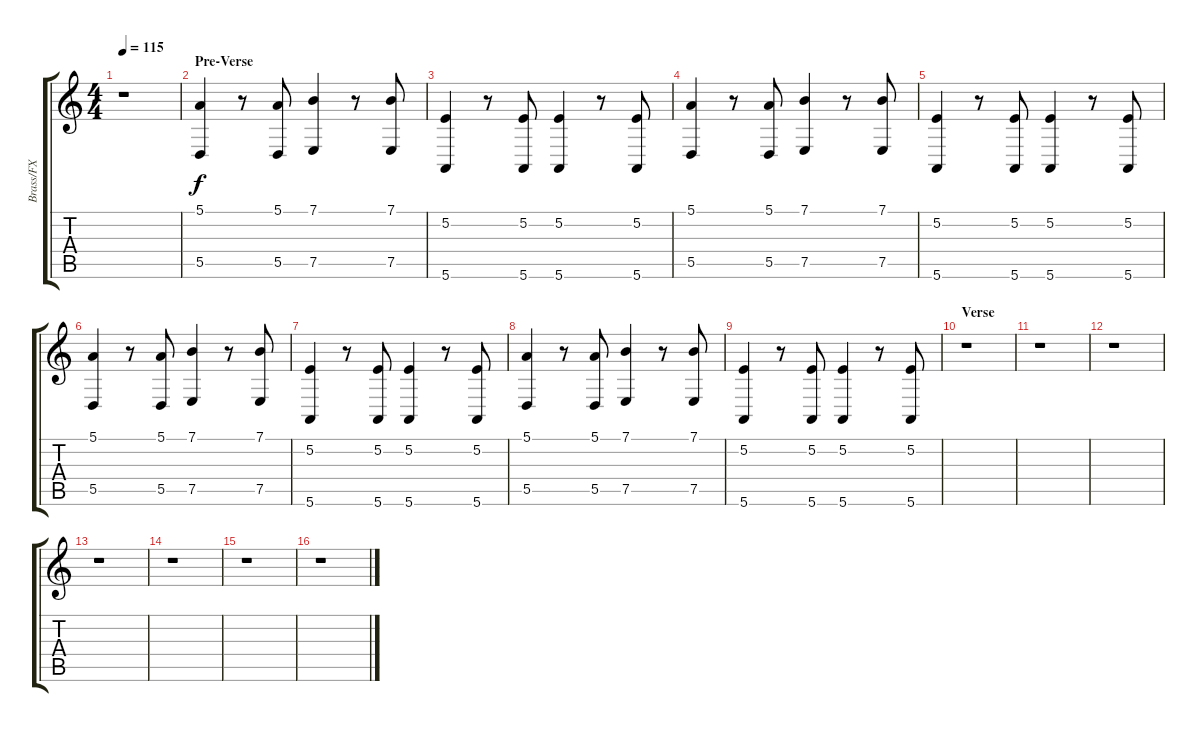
\track ("Brass/FX" "Brass/FX") {instrument brasssection}
\staff {score tabs}
\tuning (E4 B3 G3 D3 A2 E2) {hide}
\ts (4 4)
\tempo 115
\clef g2
\ks c
r.1{dy mp} |
\section ("" "Pre-Verse")
(5.1 5.5).4{dy f balance 16 instrument pad6metallic} r.8 (5.1 5.5).8 (7.1 7.5).4 r.8 (7.1 7.5).8 |
(5.2 5.6).4 r.8 (5.2 5.6).8 (5.2 5.6).4 r.8 (5.2 5.6).8 |
(5.1 5.5).4{balance 16 instrument pad6metallic} r.8 (5.1 5.5).8 (7.1 7.5).4 r.8 (7.1 7.5).8 |
(5.2 5.6).4 r.8 (5.2 5.6).8 (5.2 5.6).4 r.8 (5.2 5.6).8 |
(5.1 5.5).4{balance 16 instrument pad6metallic} r.8 (5.1 5.5).8 (7.1 7.5).4 r.8 (7.1 7.5).8 |
(5.2 5.6).4 r.8 (5.2 5.6).8 (5.2 5.6).4 r.8 (5.2 5.6).8 |
(5.1 5.5).4{balance 16 instrument pad6metallic} r.8 (5.1 5.5).8 (7.1 7.5).4 r.8 (7.1 7.5).8 |
(5.2 5.6).4 r.8 (5.2 5.6).8 (5.2 5.6).4 r.8 (5.2 5.6).8 |
\section ("" "Verse")
r.1 |
r.1 |
r.1 |
r.1 |
r.1 |
r.1 |
r.1
